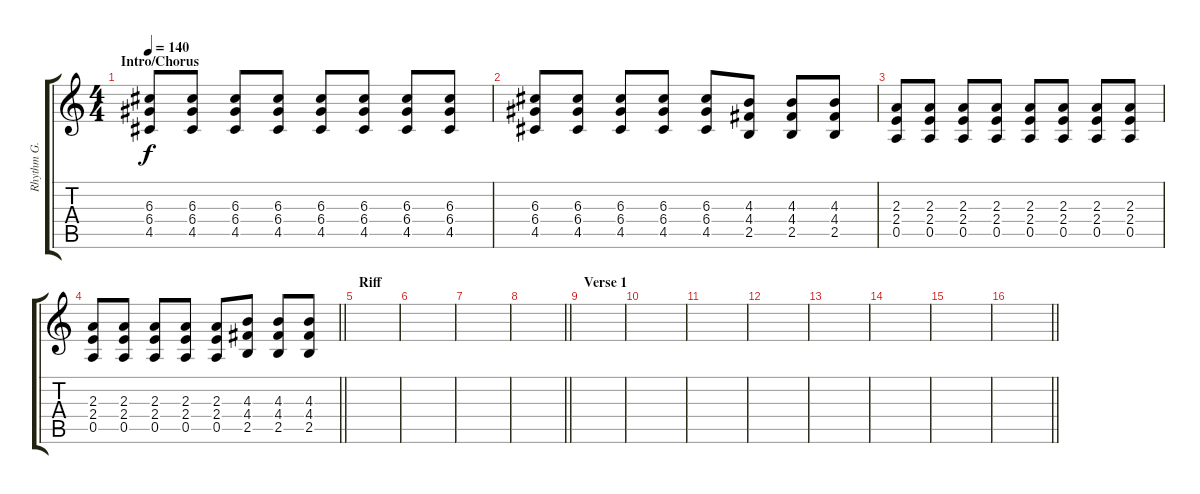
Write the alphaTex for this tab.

\track ("Rhythm G. (Intro)" "Rhythm G. ") {instrument distortionguitar}
\staff {score tabs}
\tuning (E4 B3 G3 D3 A2 E2) {hide}
\ts (4 4)
\section ("" "Intro/Chorus")
\tempo 140
\clef g2
\ks c
(6.3 6.4 4.5).8{dy f instrument distortionguitar} (6.3 6.4 4.5).8 (6.3 6.4 4.5).8 (6.3 6.4 4.5).8 (6.3 6.4 4.5).8 (6.3 6.4 4.5).8 (6.3 6.4 4.5).8 (6.3 6.4 4.5).8 |
(6.3 6.4 4.5).8 (6.3 6.4 4.5).8 (6.3 6.4 4.5).8 (6.3 6.4 4.5).8 (6.3 6.4 4.5).8 (4.3 4.4 2.5).8 (4.3 4.4 2.5).8 (4.3 4.4 2.5).8 |
(2.3 2.4 0.5).8 (2.3 2.4 0.5).8 (2.3 2.4 0.5).8 (2.3 2.4 0.5).8 (2.3 2.4 0.5).8 (2.3 2.4 0.5).8 (2.3 2.4 0.5).8 (2.3 2.4 0.5).8 |
\barLineRight lightlight
(2.3 2.4 0.5).8 (2.3 2.4 0.5).8 (2.3 2.4 0.5).8 (2.3 2.4 0.5).8 (2.3 2.4 0.5).8 (4.3 4.4 2.5).8 (4.3 4.4 2.5).8 (4.3 4.4 2.5).8 |
\section ("" "Riff")
|
|
|
\barLineRight lightlight
|
\section ("" "Verse 1")
|
|
|
|
|
|
|
\barLineRight lightlight
